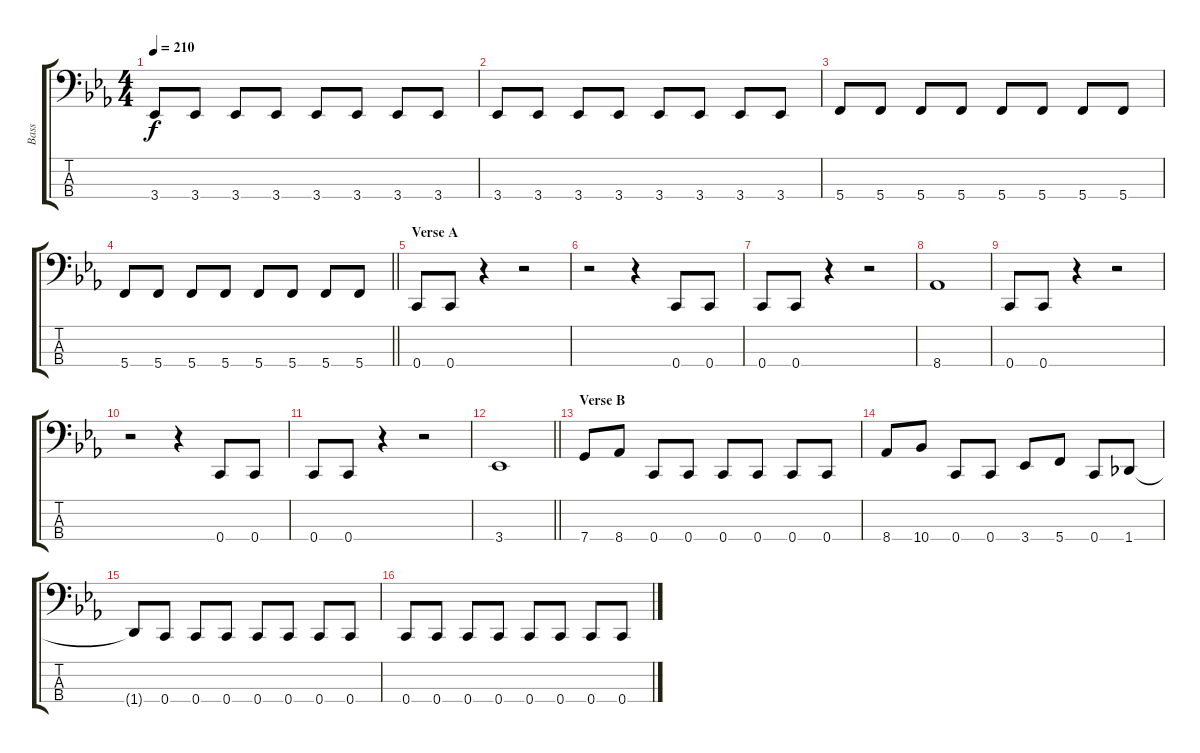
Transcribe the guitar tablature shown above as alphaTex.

\track ("Bass" "Bass") {instrument electricbasspick}
\staff {score tabs}
\tuning (F2 C2 G1 C1) {hide}
\ts (4 4)
\tempo 210
\clef f4
\ks cminor
3.4.8{dy f} 3.4.8 3.4.8 3.4.8 3.4.8 3.4.8 3.4.8 3.4.8 |
3.4.8 3.4.8 3.4.8 3.4.8 3.4.8 3.4.8 3.4.8 3.4.8 |
5.4.8 5.4.8 5.4.8 5.4.8 5.4.8 5.4.8 5.4.8 5.4.8 |
\barLineRight lightlight
5.4.8 5.4.8 5.4.8 5.4.8 5.4.8 5.4.8 5.4.8 5.4.8 |
\section ("" "Verse A")
0.4.8 0.4.8 r.4 r.2 |
r.2 r.4 0.4.8 0.4.8 |
0.4.8 0.4.8 r.4 r.2 |
8.4.1 |
0.4.8 0.4.8 r.4 r.2 |
r.2 r.4 0.4.8 0.4.8 |
0.4.8 0.4.8 r.4 r.2 |
\barLineRight lightlight
3.4.1 |
\section ("" "Verse B")
7.4.8 8.4.8 0.4.8 0.4.8 0.4.8 0.4.8 0.4.8 0.4.8 |
8.4.8 10.4.8 0.4.8 0.4.8 3.4.8 5.4.8 0.4.8 1.4.8 |
1.4{t}.8 0.4.8 0.4.8 0.4.8 0.4.8 0.4.8 0.4.8 0.4.8 |
0.4.8 0.4.8 0.4.8 0.4.8 0.4.8 0.4.8 0.4.8 0.4.8
